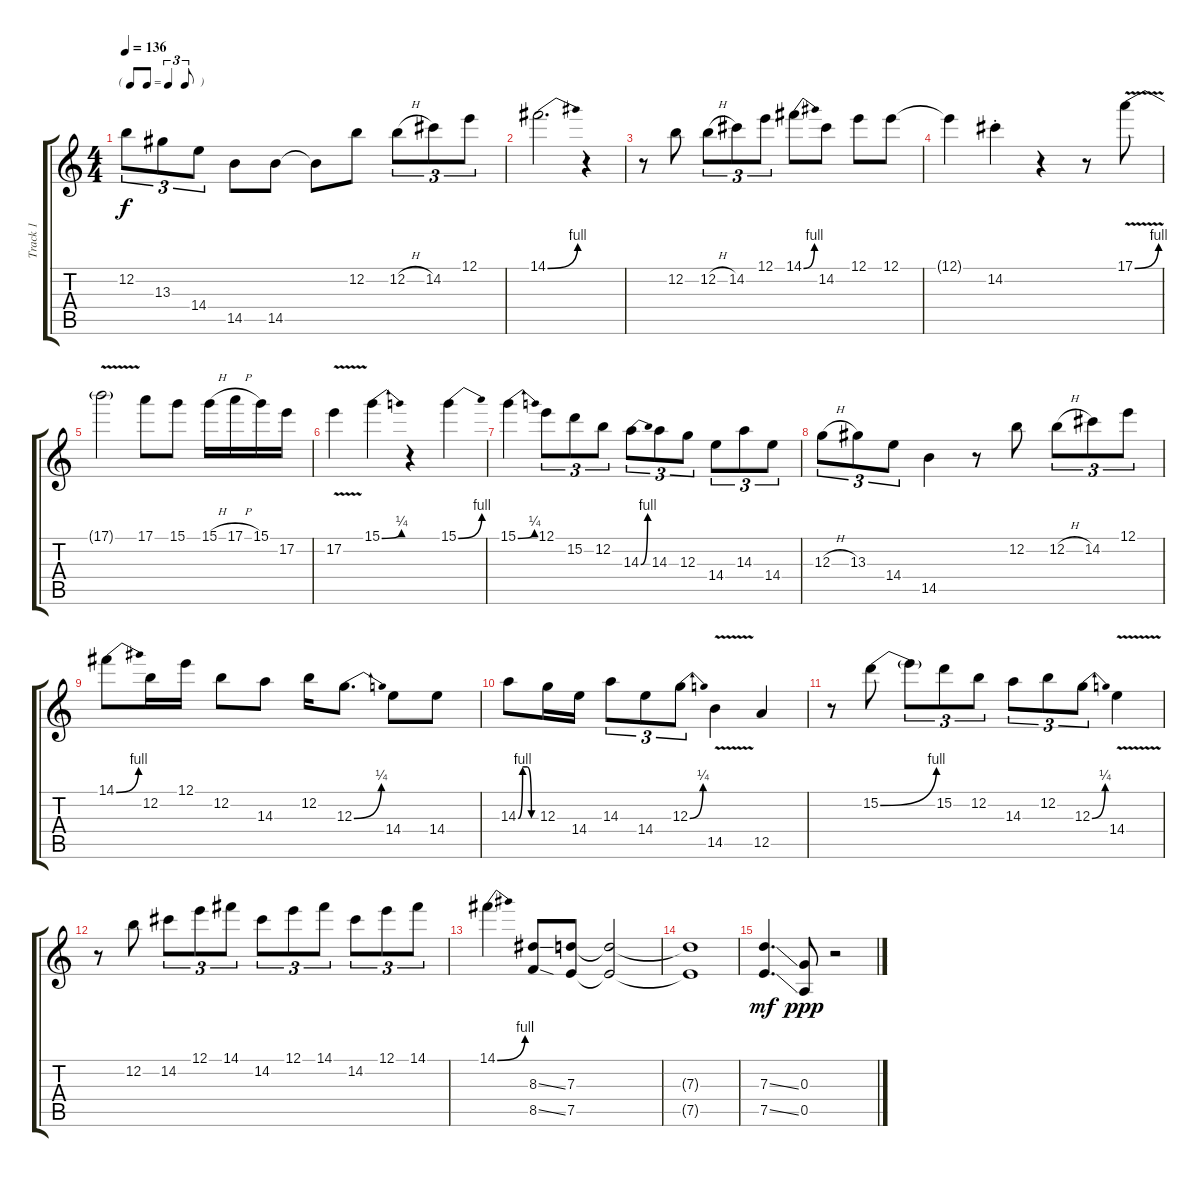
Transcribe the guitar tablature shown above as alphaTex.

\track ("Track 1" "Track 1") {instrument overdrivenguitar}
\staff {score tabs}
\tuning (E4 B3 G3 D3 A2 E2) {hide}
\ts (4 4)
\tf triplet8th
\tempo 136
\clef g2
\ks c
12.2.8{tu (3 2) dy f} 13.3.8{tu (3 2)} 14.4.8{tu (3 2)} 14.5.8 14.5.8 14.5{t}.8 12.2.8 12.2{h}.8{tu (3 2)} 14.2.8{tu (3 2)} 12.1.8{tu (3 2)} |
14.1{be (bend 0 0 60 4)}.2{d} r.4 |
r.8 12.2.8 12.2{h}.8{tu (3 2)} 14.2.8{tu (3 2)} 12.1.8{tu (3 2)} 14.1{be (bend 0 0 60 4)}.8 14.2.8 12.1.8 12.1.8 |
12.1{t}.4 14.2{st}.4 r.4 r.8 17.1{be (bend 0 0 60 4) v}.8 |
17.1{t}.2 17.1.8 15.1.8 15.1{h}.16 17.1{h}.16 15.1.16 17.2.16 |
17.2{v}.4 15.1{be (bend 0 0 60 1)}.4 r.4 15.1{be (bend 0 0 60 4)}.4 |
15.1{be (bend 0 0 60 1)}.4 12.1.8{tu (3 2)} 15.2.8{tu (3 2)} 12.2.8{tu (3 2)} 14.3{be (bend 0 0 60 4)}.8{tu (3 2)} 14.3.8{tu (3 2)} 12.3.8{tu (3 2)} 14.4.8{tu (3 2)} 14.3.8{tu (3 2)} 14.4.8{tu (3 2)} |
12.3{h}.8{tu (3 2)} 13.3.8{tu (3 2)} 14.4.8{tu (3 2)} 14.5.4 r.8 12.2.8 12.2{h}.8{tu (3 2)} 14.2.8{tu (3 2)} 12.1.8{tu (3 2)} |
14.1{be (bend 0 0 60 4)}.8 12.2.16 12.1.16 12.2.8 14.3.8 12.2.16 12.3{be (bend 0 0 60 1)}.8{d} 14.4.8 14.4.8 |
14.3{be (custom 0 0 15 4 30 4 45 0 60 0)}.8 12.3.16 14.4.16 14.3.8{tu (3 2)} 14.4.8{tu (3 2)} 12.3{be (bend 0 0 60 1)}.8{tu (3 2)} 14.5{v}.4 12.5.4 |
r.8 15.2{be (bend 0 0 60 4)}.8 15.2{t}.8{tu (3 2)} 15.2.8{tu (3 2)} 12.2.8{tu (3 2)} 14.3.8{tu (3 2)} 12.2.8{tu (3 2)} 12.3{be (bend 0 0 60 1)}.8{tu (3 2)} 14.4{v}.4 |
r.8 12.2.8 14.2.8{tu (3 2)} 12.1.8{tu (3 2)} 14.1.8{tu (3 2)} 14.2.8{tu (3 2)} 12.1.8{tu (3 2)} 14.1.8{tu (3 2)} 14.2.8{tu (3 2)} 12.1.8{tu (3 2)} 14.1.8{tu (3 2)} |
14.1{be (bend 0 0 60 4)}.4 (8.3{ss} 8.5{ss}).8 (7.3 7.5).8 (7.3{t} 7.5{t}).2 |
(7.3{t} 7.5{t}).1 |
(7.3{ss} 7.5{ss}).4{d dy mf} (0.3 0.5).8{dy ppp} r.2
